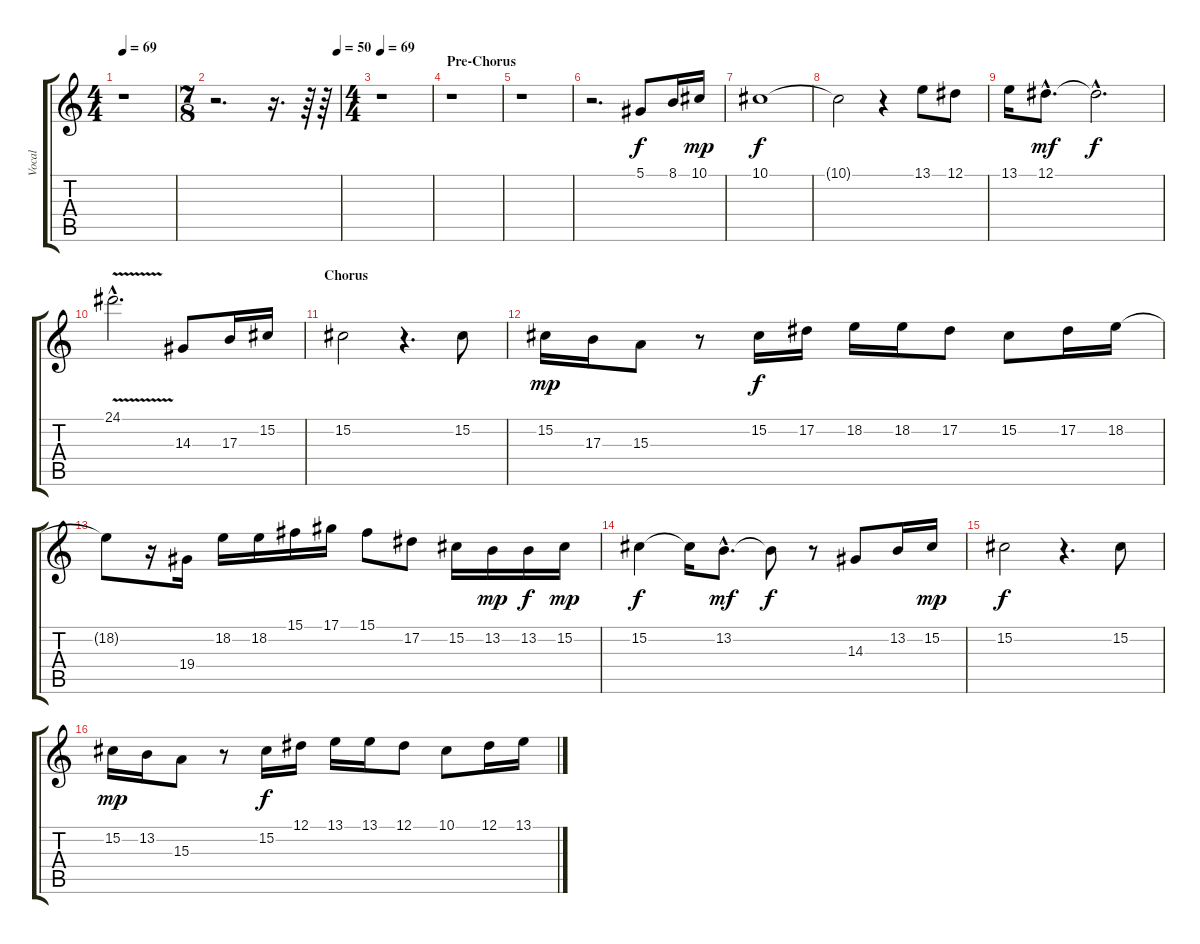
\track ("Vocal" "Vocal") {instrument flute}
\staff {score tabs}
\tuning (Eb4 Bb3 Gb3 Db3 Ab2 Eb2) {hide}
\ts (4 4)
\tempo 69
\clef g2
\ks c
r.1{dy mp} |
\ts (7 8)
\tempo (50 0.9821428571428571)
r.2{d} r.16{d} r.64 r.64 |
\ts (4 4)
\tempo 69
r.1 |
\section ("" "Pre-Chorus")
r.1 |
r.1 |
r.2{d} 5.1.8{dy f} 8.1.16 10.1.16{dy mp} |
10.1.1{dy f} |
10.1{t}.2 r.4 13.1.8 12.1.8 |
13.1.16 12.1{hac}.8{d dy mf} 12.1{hac t}.2{d dy f} |
24.1{v hac}.2{d} 14.3.8 17.3.16 15.2.16 |
\section ("" "Chorus")
15.2.2 r.4{d} 15.2.8 |
15.2.16{dy mp} 17.3.16 15.3.8 r.8 15.2.16{dy f} 17.2.16 18.2.16 18.2.16 17.2.8 15.2.8 17.2.16 18.2.16 |
18.2{t}.8 r.16 19.4.16 18.2.16 18.2.16 15.1.16 17.1.16 15.1.8 17.2.8 15.2.16 13.2.16{dy mp} 13.2.16{dy f} 15.2.16{dy mp} |
15.2.4{dy f} 15.2{t}.16 13.2{hac}.8{d dy mf} 13.2{t}.8{dy f} r.8 14.3.8 13.2.16 15.2.16{dy mp} |
15.2.2{dy f} r.4{d} 15.2.8 |
15.2.16{dy mp} 13.2.16 15.3.8 r.8 15.2.16{dy f} 12.1.16 13.1.16 13.1.16 12.1.8 10.1.8 12.1.16 13.1.16
